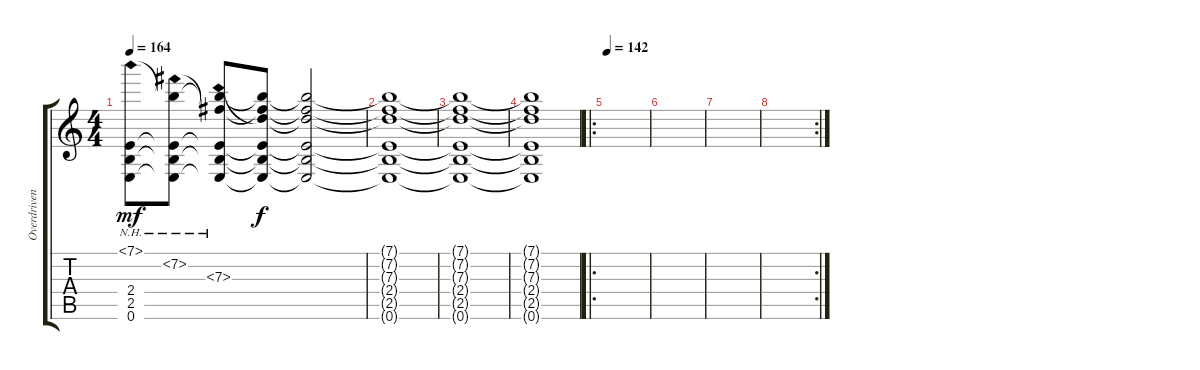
\track ("Overdriven rythm" "Overdriven") {instrument overdrivenguitar}
\staff {score tabs}
\tuning (E4 B3 G3 D3 A2 E2) {hide}
\ts (4 4)
\tempo 164
\clef g2
\ks c
(7.1{nh} 2.4{t} 2.5{t} 0.6{t}).8{dy mf} (7.1{t} 7.2{nh} 2.4{t} 2.5{t} 0.6{t}).8 (7.1{t} 7.2{t} 7.3{nh} 2.4{t} 2.5{t} 0.6{t}).8 (7.1{t} 7.2{t} 7.3{t} 2.4{t} 2.5{t} 0.6{t}).8{dy f} (7.1{t} 7.2{t} 7.3{t} 2.4{t} 2.5{t} 0.6{t}).2 |
(7.1{t} 7.2{t} 7.3{t} 2.4{t} 2.5{t} 0.6{t}).1 |
(7.1{t} 7.2{t} 7.3{t} 2.4{t} 2.5{t} 0.6{t}).1 |
(7.1{t} 7.2{t} 7.3{t} 2.4{t} 2.5{t} 0.6{t}).1 |
\ro
\tempo 142
|
|
|
\rc 2
